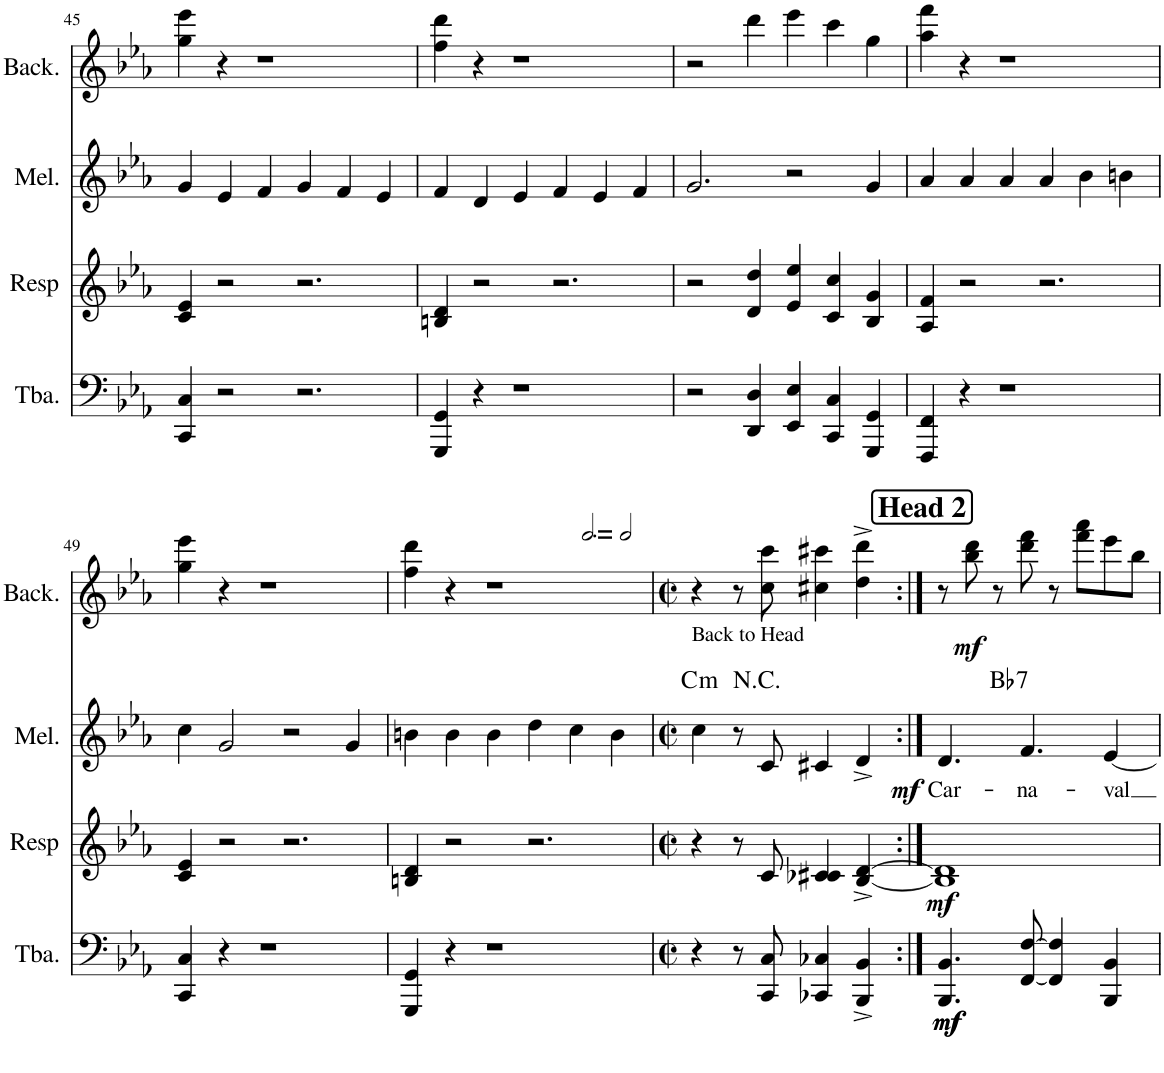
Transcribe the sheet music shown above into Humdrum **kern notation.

**kern	**dynam	**kern	**dynam	**kern	**text	**dynam	**harte	**kern	**dynam
*part4	*part4	*part3	*part3	*part2	*part2	*part2	*part2	*part1	*part1
*staff4	*staff4	*staff3	*staff3	*staff2	*staff2	*staff2	*	*staff1	*staff1
*I"Tuba	*	*I"Response	*	*I"Melody	*	*	*	*I"Backing Reeds	*
*I'Tba.	*	*I'Resp	*	*I'Mel.	*	*	*	*I'Back.	*
!!LO:PB:g=z
*clefF4	*	*clefG2	*	*clefG2	*	*	*	*clefG2	*
*	*	*ITrd5c9	*	*ITrd1c2	*	*	*	*	*
*k[b-e-a-]	*	*k[b-e-a-]	*	*k[b-e-a-]	*	*	*	*k[b-e-a-]	*
*M6/4	*	*M6/4	*	*M6/4	*	*	*	*M6/4	*
=45	=45	=45	=45	=45	=45	=45	=45	=45	=45
4CC/ 4C/	.	4c/ 4e-/	.	4g/	.	.	.	4gg\ 4eee-\	.
2r	.	2r	.	4e-/	.	.	.	4r	.
.	.	.	.	4f/	.	.	.	1r	.
2.r	.	2.r	.	4g/	.	.	.	.	.
.	.	.	.	4f/	.	.	.	.	.
.	.	.	.	4e-/	.	.	.	.	.
=46	=46	=46	=46	=46	=46	=46	=46	=46	=46
4GGG/ 4GG/	.	4Bn/ 4d/	.	4f/	.	.	.	4ff\ 4ddd\	.
4r	.	2r	.	4d/	.	.	.	4r	.
1r	.	.	.	4e-/	.	.	.	1r	.
.	.	2.r	.	4f/	.	.	.	.	.
.	.	.	.	4e-/	.	.	.	.	.
.	.	.	.	4f/	.	.	.	.	.
=47	=47	=47	=47	=47	=47	=47	=47	=47	=47
2r	.	2r	.	2.g/	.	.	.	2r	.
4DD/ 4D/	.	4d/ 4dd/	.	.	.	.	.	4ddd\	.
4EE-/ 4E-/	.	4e-/ 4ee-/	.	2r	.	.	.	4eee-\	.
4CC/ 4C/	.	4c/ 4cc/	.	.	.	.	.	4ccc\	.
4GGG/ 4GG/	.	4B-/ 4g/	.	4g/	.	.	.	4gg\	.
=48	=48	=48	=48	=48	=48	=48	=48	=48	=48
4FFF/ 4FF/	.	4A-/ 4f/	.	4a-/	.	.	.	4aa-\ 4fff\	.
4r	.	2r	.	4a-/	.	.	.	4r	.
1r	.	.	.	4a-/	.	.	.	1r	.
.	.	2.r	.	4a-/	.	.	.	.	.
.	.	.	.	4b-\	.	.	.	.	.
.	.	.	.	4bn\	.	.	.	.	.
!!LO:LB:g=z
=49	=49	=49	=49	=49	=49	=49	=49	=49	=49
4CC/ 4C/	.	4c/ 4e-/	.	4cc\	.	.	.	4gg\ 4eee-\	.
4r	.	2r	.	2g/	.	.	.	4r	.
1r	.	.	.	.	.	.	.	1r	.
.	.	2.r	.	2r	.	.	.	.	.
.	.	.	.	4g/	.	.	.	.	.
=50	=50	=50	=50	=50	=50	=50	=50	=50	=50
4GGG/ 4GG/	.	4Bn/ 4d/	.	4bn\	.	.	.	4ff\ 4ddd\	.
4r	.	2r	.	4b\	.	.	.	4r	.
1r	.	.	.	4b\	.	.	.	1r	.
.	.	2.r	.	4dd\	.	.	.	.	.
.	.	.	.	4cc\	.	.	.	.	.
.	.	.	.	4b\	.	.	.	.	.
=51	=51	=51	=51	=51	=51	=51	=51	=51	=51
*M2/2	*	*M2/2	*	*M2/2	*	*	*	*M2/2	*
*met(c|)	*	*met(c|)	*	*met(c|)	*	*	*	*met(c|)	*
!	!	!	!	!	!	!	!LO:H:kt=m	!LO:TX:b:t=Back to Head	!
4r	.	4r	.	4cc\	.	.	C:min	4r	.
!	!	!	!	!	!	!	!LO:H:kt=N.C.	!	!
8r	.	8r	.	8r	.	.	N	8r	.
8CC/ 8C/	.	8c/	.	8c/	.	.	.	8cc\ 8ccc\	.
4CC-X/ 4C-X/	.	4c-X/ 4c#X/	.	4c#X/	.	.	.	4cc#X\ 4ccc#X\	.
4BBB-/^ 4BB-/^	.	[4B-/^ [4d/^	.	4d^/	.	.	.	4dd\^ 4ddd\^	.
!!LO:REH:place=s1:a:B:cj:fs=14:t=Head 2
=52:|!	=52:|!	=52:|!	=52:|!	=52:|!	=52:|!	=52:|!	=52:|!	=52:|!	=52:|!
!	!LO:DY:b	!	!	!	!LO:LY:b	!	!	!	!
!	!LO:DY:n=1:b	!	!LO:DY:b	!	!	!LO:DY:b	!LO:H:kt=7	!	!
4.BBB-/ 4.BB-/	mf mf	1B-] 1d]	mf	4.d/	Car-	mf	Bb:7	8r	.
!	!	!	!	!	!	!	!	!	!LO:DY:b
.	.	.	.	.	.	.	.	8bb-\ 8ddd\	mf
.	.	.	.	.	.	.	.	8r	.
!	!	!	!	!	!LO:LY:b	!	!	!	!
[8FF/ [8F/	.	.	.	4.f/	-na-	.	.	8ddd\ 8fff\	.
4FF/] 4F/]	.	.	.	.	.	.	.	8r	.
.	.	.	.	.	.	.	.	8fff\ 8aaa-\L	.
!	!	!	!	!	!LO:LY:b	!	!	!	!
4BBB-/ 4BB-/	.	.	.	[4e-/	-val	.	.	8eee-\	.
.	.	.	.	.	.	.	.	8bb-\J	.
=	=	=	=	=	=	=	=	=	=
*-	*-	*-	*-	*-	*-	*-	*-	*-	*-
